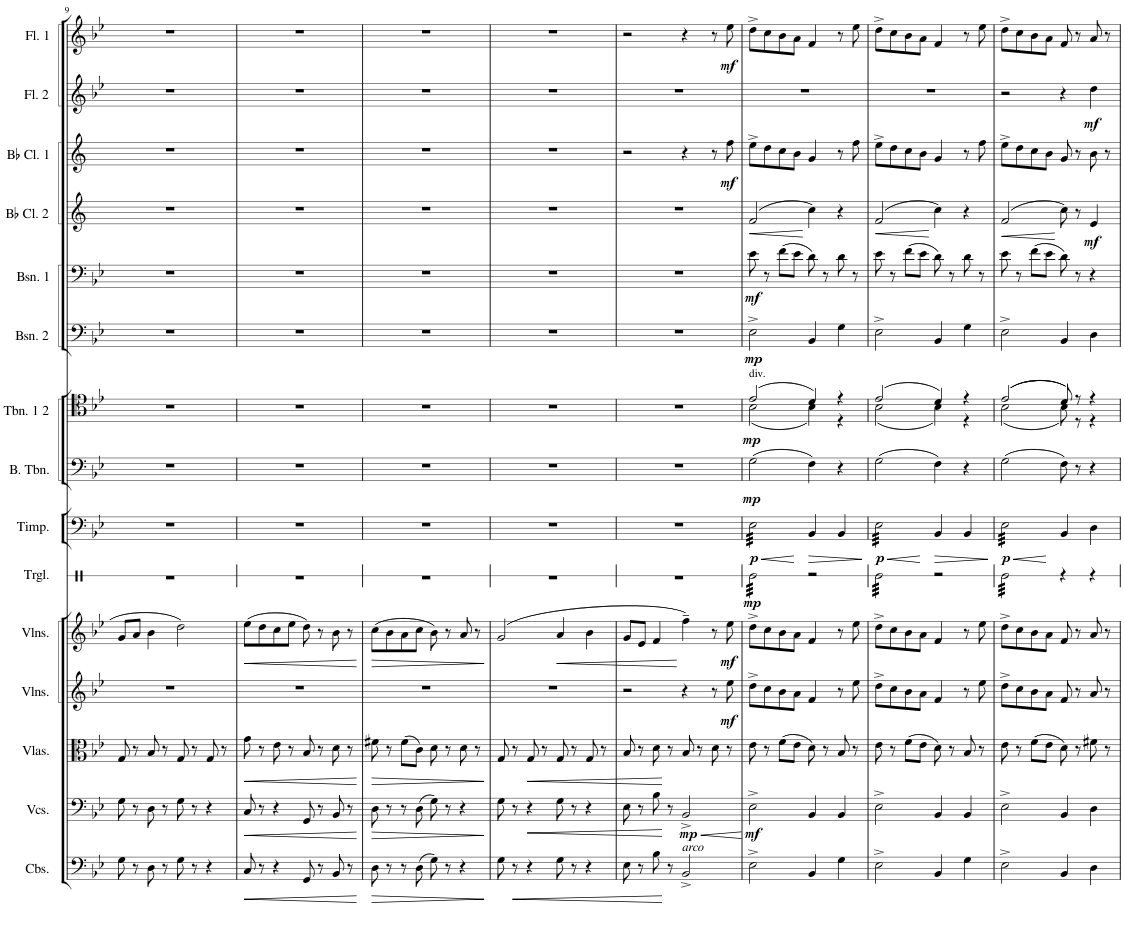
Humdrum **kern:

**kern	**dynam	**kern	**dynam	**kern	**dynam	**kern	**dynam	**kern	**dynam	**kern	**dynam	**kern	**dynam	**kern	**dynam	**kern	**dynam	**kern	**dynam	**kern	**dynam	**kern	**dynam	**kern	**dynam	**kern	**dynam
*part14	*part14	*part13	*part13	*part12	*part12	*part11	*part11	*part10	*part10	*part9	*part9	*part8	*part8	*part7	*part7	*part6	*part6	*part5	*part5	*part4	*part4	*part3	*part3	*part2	*part2	*part1	*part1
*staff14	*staff14	*staff13	*staff13	*staff12	*staff12	*staff11	*staff11	*staff10	*staff10	*staff9	*staff9	*staff8	*staff8	*staff7	*staff7	*staff6	*staff6	*staff5	*staff5	*staff4	*staff4	*staff3	*staff3	*staff2	*staff2	*staff1	*staff1
*I"Contrabasses	*	*I"Violoncellos	*	*I"Violas	*	*I"Violins	*	*I"Violins	*	*I"Timpani	*	*I"Bass Trombone	*	*I"Trombones 1 &amp; 2	*	*I"Bassoon 2	*	*I"Bassoons 1	*	*I"Bb Clarinet 2	*	*I"Bb Clarinet 1	*	*I"Flute 2	*	*I"Flute 1	*
*I'Cbs.	*	*I'Vcs.	*	*I'Vlas.	*	*I'Vlns.	*	*I'Vlns.	*	*I'Timp.	*	*I'B. Tbn.	*	*I'Tbn. 1 2	*	*I'Bsn. 2	*	*I'Bsn. 1	*	*I'Bb Cl. 2	*	*I'Bb Cl. 1	*	*I'Fl. 2	*	*I'Fl. 1	*
!!LO:PB:g=z
*clefF4	*	*clefF4	*	*clefC3	*	*clefG2	*	*clefG2	*	*clefF4	*	*clefF4	*	*clefC4	*	*clefF4	*	*clefF4	*	*clefG2	*	*clefG2	*	*clefG2	*	*clefG2	*
*Trd7c12	*	*	*	*	*	*	*	*	*	*	*	*	*	*	*	*	*	*	*	*Trd1c2	*	*Trd1c2	*	*	*	*	*
*k[b-e-]	*	*k[b-e-]	*	*k[b-e-]	*	*k[b-e-]	*	*k[b-e-]	*	*k[b-e-]	*	*k[b-e-]	*	*k[b-e-]	*	*k[b-e-]	*	*k[b-e-]	*	*k[]	*	*k[]	*	*k[b-e-]	*	*k[b-e-]	*
*M2/2	*	*M2/2	*	*M2/2	*	*M2/2	*	*M2/2	*	*M2/2	*	*M2/2	*	*M2/2	*	*M2/2	*	*M2/2	*	*M2/2	*	*M2/2	*	*M2/2	*	*M2/2	*
*met(c|)	*	*met(c|)	*	*met(c|)	*	*met(c|)	*	*met(c|)	*	*met(c|)	*	*met(c|)	*	*met(c|)	*	*met(c|)	*	*met(c|)	*	*met(c|)	*	*met(c|)	*	*met(c|)	*	*met(c|)	*
=9	=9	=9	=9	=9	=9	=9	=9	=9	=9	=9	=9	=9	=9	=9	=9	=9	=9	=9	=9	=9	=9	=9	=9	=9	=9	=9	=9
8G\	.	8G\	.	8G/	.	1r	.	8g/L	.	1r	.	1r	.	1r	.	1r	.	1r	.	1r	.	1r	.	1r	.	1r	.
8r	.	8r	.	8r	.	.	.	8a/J	.	.	.	.	.	.	.	.	.	.	.	.	.	.	.	.	.	.	.
8D\	.	8D\	.	8B-/	.	.	.	4b-\	.	.	.	.	.	.	.	.	.	.	.	.	.	.	.	.	.	.	.
8r	.	8r	.	8r	.	.	.	.	.	.	.	.	.	.	.	.	.	.	.	.	.	.	.	.	.	.	.
8G\	.	8G\	.	8G/	.	.	.	2dd\	.	.	.	.	.	.	.	.	.	.	.	.	.	.	.	.	.	.	.
8r	.	8r	.	8r	.	.	.	.	.	.	.	.	.	.	.	.	.	.	.	.	.	.	.	.	.	.	.
4r	.	4r	.	8G/	.	.	.	.	.	.	.	.	.	.	.	.	.	.	.	.	.	.	.	.	.	.	.
.	.	.	.	8r	.	.	.	.	.	.	.	.	.	.	.	.	.	.	.	.	.	.	.	.	.	.	.
=10	=10	=10	=10	=10	=10	=10	=10	=10	=10	=10	=10	=10	=10	=10	=10	=10	=10	=10	=10	=10	=10	=10	=10	=10	=10	=10	=10
!	!LO:HP:b	!	!LO:HP:b	!	!LO:HP:b	!	!	!	!LO:HP:b	!	!	!	!	!	!	!	!	!	!	!	!	!	!	!	!	!	!
8C/	<	8C/	<	8g\	<	1r	.	(8ee-\L	<	1r	.	1r	.	1r	.	1r	.	1r	.	1r	.	1r	.	1r	.	1r	.
8r	.	8r	.	8r	.	.	.	8dd\	.	.	.	.	.	.	.	.	.	.	.	.	.	.	.	.	.	.	.
4r	.	4r	.	8e-\	.	.	.	8cc\	.	.	.	.	.	.	.	.	.	.	.	.	.	.	.	.	.	.	.
.	.	.	.	8r	.	.	.	8ee-\J	.	.	.	.	.	.	.	.	.	.	.	.	.	.	.	.	.	.	.
8GG/	.	8GG/	.	8B-/	.	.	.	8dd\)	.	.	.	.	.	.	.	.	.	.	.	.	.	.	.	.	.	.	.
8r	.	8r	.	8r	.	.	.	8r	.	.	.	.	.	.	.	.	.	.	.	.	.	.	.	.	.	.	.
8BB-/	.	8BB-/	.	8d\	.	.	.	8b-\	.	.	.	.	.	.	.	.	.	.	.	.	.	.	.	.	.	.	.
8r	.	8r	.	8r	.	.	.	8r	.	.	.	.	.	.	.	.	.	.	.	.	.	.	.	.	.	.	.
.	[	.	[	.	[	.	.	.	[	.	.	.	.	.	.	.	.	.	.	.	.	.	.	.	.	.	.
=11	=11	=11	=11	=11	=11	=11	=11	=11	=11	=11	=11	=11	=11	=11	=11	=11	=11	=11	=11	=11	=11	=11	=11	=11	=11	=11	=11
!	!LO:HP:b	!	!LO:HP:b	!	!LO:HP:b	!	!	!	!LO:HP:b	!	!	!	!	!	!	!	!	!	!	!	!	!	!	!	!	!	!
8D\	>	8D\	>	8f#X\	>	1r	.	(8cc\L	>	1r	.	1r	.	1r	.	1r	.	1r	.	1r	.	1r	.	1r	.	1r	.
8r	.	8r	.	8r	.	.	.	8b-\	.	.	.	.	.	.	.	.	.	.	.	.	.	.	.	.	.	.	.
8r	.	8r	.	(8f#\L	.	.	.	8a\	.	.	.	.	.	.	.	.	.	.	.	.	.	.	.	.	.	.	.
(8D\	.	(8D\	.	8c\J)	.	.	.	8cc\J	.	.	.	.	.	.	.	.	.	.	.	.	.	.	.	.	.	.	.
8G\)	.	8G\)	.	8d\	.	.	.	8b-\)	.	.	.	.	.	.	.	.	.	.	.	.	.	.	.	.	.	.	.
8r	.	8r	.	8r	.	.	.	8r	.	.	.	.	.	.	.	.	.	.	.	.	.	.	.	.	.	.	.
4r	.	4r	.	8d\	.	.	.	8a/	.	.	.	.	.	.	.	.	.	.	.	.	.	.	.	.	.	.	.
.	.	.	.	8r	.	.	.	8r	.	.	.	.	.	.	.	.	.	.	.	.	.	.	.	.	.	.	.
.	]	.	]	.	]	.	.	.	]	.	.	.	.	.	.	.	.	.	.	.	.	.	.	.	.	.	.
=12	=12	=12	=12	=12	=12	=12	=12	=12	=12	=12	=12	=12	=12	=12	=12	=12	=12	=12	=12	=12	=12	=12	=12	=12	=12	=12	=12
8G\	.	8G\	.	8G/	.	1r	.	(2g/	.	1r	.	1r	.	1r	.	1r	.	1r	.	1r	.	1r	.	1r	.	1r	.
!	!LO:HP:b	!	!	!	!	!	!	!	!	!	!	!	!	!	!	!	!	!	!	!	!	!	!	!	!	!	!
8r	<	8r	.	8r	.	.	.	.	.	.	.	.	.	.	.	.	.	.	.	.	.	.	.	.	.	.	.
!	!	!	!LO:HP:b	!	!LO:HP:b	!	!	!	!	!	!	!	!	!	!	!	!	!	!	!	!	!	!	!	!	!	!
4r	.	4r	<	8G/	<	.	.	.	.	.	.	.	.	.	.	.	.	.	.	.	.	.	.	.	.	.	.
.	.	.	.	8r	.	.	.	.	.	.	.	.	.	.	.	.	.	.	.	.	.	.	.	.	.	.	.
!	!	!	!	!	!	!	!	!	!LO:HP:b	!	!	!	!	!	!	!	!	!	!	!	!	!	!	!	!	!	!
8G\	.	8G\	.	8G/	.	.	.	4a/	<	.	.	.	.	.	.	.	.	.	.	.	.	.	.	.	.	.	.
8r	.	8r	.	8r	.	.	.	.	.	.	.	.	.	.	.	.	.	.	.	.	.	.	.	.	.	.	.
4r	.	4r	.	8G/	.	.	.	4b-\	.	.	.	.	.	.	.	.	.	.	.	.	.	.	.	.	.	.	.
.	.	.	.	8r	.	.	.	.	.	.	.	.	.	.	.	.	.	.	.	.	.	.	.	.	.	.	.
=13	=13	=13	=13	=13	=13	=13	=13	=13	=13	=13	=13	=13	=13	=13	=13	=13	=13	=13	=13	=13	=13	=13	=13	=13	=13	=13	=13
8E-\	.	8E-\	.	8B-/	.	2r	.	8g/L	.	1r	.	1r	.	1r	.	1r	.	1r	.	1r	.	2r	.	1r	.	2r	.
8r	.	8r	.	8r	.	.	.	8e-/J	.	.	.	.	.	.	.	.	.	.	.	.	.	.	.	.	.	.	.
8B-\	.	8B-\	.	8d\	.	.	.	4f/	.	.	.	.	.	.	.	.	.	.	.	.	.	.	.	.	.	.	.
8r	[	8r	[	8r	[	.	.	.	.	.	.	.	.	.	.	.	.	.	.	.	.	.	.	.	.	.	.
!LO:TX:a:i:t=arco	!	!	!	!	!	!	!	!	!	!	!	!	!	!	!	!	!	!	!	!	!	!	!	!	!	!	!
!	!	!	!LO:HP:b	!	!	!	!	!	!	!	!	!	!	!	!	!	!	!	!	!	!	!	!	!	!	!	!
!	!	!	!LO:DY:n=1:b	!	!	!	!	!	!	!	!	!	!	!	!	!	!	!	!	!	!	!	!	!	!	!	!
2BB-^/	.	2BB-^/	< mp	8B-/	.	4r	.	4ff~\)	[	.	.	.	.	.	.	.	.	.	.	.	.	4r	.	.	.	4r	.
.	.	.	.	8r	.	.	.	.	.	.	.	.	.	.	.	.	.	.	.	.	.	.	.	.	.	.	.
.	.	.	.	8d\	.	8r	.	8r	.	.	.	.	.	.	.	.	.	.	.	.	.	8r	.	.	.	8r	.
!	!	!	!	!	!	!	!LO:DY:b	!	!LO:DY:b	!	!	!	!	!	!	!	!	!	!	!	!	!	!LO:DY:b	!	!	!	!LO:DY:b
.	.	.	.	8r	.	8ee-\	mf	8ee-\	mf	.	.	.	.	.	.	.	.	.	.	.	.	8ff\	mf	.	.	8ee-\	mf
.	.	.	[	.	.	.	.	.	.	.	.	.	.	.	.	.	.	.	.	.	.	.	.	.	.	.	.
=14	=14	=14	=14	=14	=14	=14	=14	=14	=14	=14	=14	=14	=14	=14	=14	=14	=14	=14	=14	=14	=14	=14	=14	=14	=14	=14	=14
!	!	!	!	!	!	!	!	!	!	!	!	!	!	!LO:TX:a:t=div.	!	!	!	!	!	!	!	!	!	!	!	!	!
!	!	!	!LO:DY:b	!	!	!	!	!	!	!	!LO:HP:b	!	!	!	!	!	!	!	!	!	!LO:HP:b	!	!	!	!	!	!
*	*	*	*	*	*	*	*	*	*	*	*	*	*	*^	*	*	*	*	*	*	*	*	*	*	*	*	*
!	!	!	!	!	!	!	!	!	!	!	!LO:DY:n=1:b	!	!LO:DY:b	!	!	!LO:DY:b	!	!LO:DY:b	!	!LO:DY:b	!	!	!	!	!	!	!	!
*	*	*	*	*	*	*	*	*	*	*tremolo	*	*	*	*	*	*	*	*	*	*	*	*	*	*	*	*	*	*
2E-^\	.	2E-^\	mf	8e-\	.	8dd^\L	.	8dd^\L	.	32E-\LLL	< p	(2G\	mp	(2e-/	(2B-\	mp	2E-^\	mp	8e-\	mf	(2f/	<	8ee^\L	.	1r	.	8dd^\L	.
.	.	.	.	.	.	.	.	.	.	32E-\	.	.	.	.	.	.	.	.	.	.	.	.	.	.	.	.	.	.
.	.	.	.	.	.	.	.	.	.	32E-\	.	.	.	.	.	.	.	.	.	.	.	.	.	.	.	.	.	.
.	.	.	.	.	.	.	.	.	.	32E-\	.	.	.	.	.	.	.	.	.	.	.	.	.	.	.	.	.	.
.	.	.	.	8r	.	8cc\	.	8cc\	.	32E-\	.	.	.	.	.	.	.	.	8r	.	.	.	8dd\	.	.	.	8cc\	.
.	.	.	.	.	.	.	.	.	.	32E-\	.	.	.	.	.	.	.	.	.	.	.	.	.	.	.	.	.	.
.	.	.	.	.	.	.	.	.	.	32E-\	.	.	.	.	.	.	.	.	.	.	.	.	.	.	.	.	.	.
.	.	.	.	.	.	.	.	.	.	32E-\	.	.	.	.	.	.	.	.	.	.	.	.	.	.	.	.	.	.
.	.	.	.	(8f\L	.	8b-\	.	8b-\	.	32E-\	.	.	.	.	.	.	.	.	(8f\L	.	.	.	8cc\	.	.	.	8b-\	.
.	.	.	.	.	.	.	.	.	.	32E-\	.	.	.	.	.	.	.	.	.	.	.	.	.	.	.	.	.	.
.	.	.	.	.	.	.	.	.	.	32E-\	.	.	.	.	.	.	.	.	.	.	.	.	.	.	.	.	.	.
.	.	.	.	.	.	.	.	.	.	32E-\	.	.	.	.	.	.	.	.	.	.	.	.	.	.	.	.	.	.
.	.	.	.	8e-\J	.	8a\J	.	8a\J	.	32E-\	.	.	.	.	.	.	.	.	8e-\J	.	.	.	8b\J	.	.	.	8a\J	.
.	.	.	.	.	.	.	.	.	.	32E-\	.	.	.	.	.	.	.	.	.	.	.	.	.	.	.	.	.	.
.	.	.	.	.	.	.	.	.	.	32E-\	.	.	.	.	.	.	.	.	.	.	.	.	.	.	.	.	.	.
.	.	.	.	.	.	.	.	.	.	32E-\JJJ	.	.	.	.	.	.	.	.	.	.	.	.	.	.	.	.	.	.
*	*	*	*	*	*	*	*	*	*	*Xtremolo	*	*	*	*	*	*	*	*	*	*	*	*	*	*	*	*	*	*
!	!	!	!	!	!	!	!	!	!	!	!LO:HP:n=1:b	!	!	!	!	!	!	!	!	!	!	!	!	!	!	!	!	!
4BB-/	.	4BB-/	.	8d\)	.	4f/	.	4f/	.	4BB-/	[ >	4F\)	.	4d/)	4B-\)	.	4BB-/	.	8d\)	.	4cc\)	[	4g/	.	.	.	4f/	.
.	.	.	.	8r	.	.	.	.	.	.	.	.	.	.	.	.	.	.	8r	.	.	.	.	.	.	.	.	.
4G\	.	4BB-/	.	8B-/	.	8r	.	8r	.	4BB-/	.	4r	.	4r	4r	.	4G\	.	8d\	.	4r	.	8r	.	.	.	8r	.
.	.	.	.	8r	.	8ee-\	.	8ee-\	.	.	.	.	.	.	.	.	.	.	8r	.	.	.	8ff\	.	.	.	8ee-\	.
*	*	*	*	*	*	*	*	*	*	*	*	*	*	*v	*v	*	*	*	*	*	*	*	*	*	*	*	*	*
.	.	.	.	.	.	.	.	.	.	.	]	.	.	.	.	.	.	.	.	.	.	.	.	.	.	.	.
=15	=15	=15	=15	=15	=15	=15	=15	=15	=15	=15	=15	=15	=15	=15	=15	=15	=15	=15	=15	=15	=15	=15	=15	=15	=15	=15	=15
!	!	!	!	!	!	!	!	!	!	!	!LO:HP:b	!	!	!	!	!	!	!	!	!	!LO:HP:b	!	!	!	!	!	!
*	*	*	*	*	*	*	*	*	*	*	*	*	*	*^	*	*	*	*	*	*	*	*	*	*	*	*	*
!	!	!	!	!	!	!	!	!	!	!	!LO:DY:n=1:b	!	!	!	!	!	!	!	!	!	!	!	!	!	!	!	!	!
*	*	*	*	*	*	*	*	*	*	*tremolo	*	*	*	*	*	*	*	*	*	*	*	*	*	*	*	*	*	*
2E-^\	.	2E-^\	.	8e-\	.	8dd^\L	.	8dd^\L	.	32E-\LLL	< p	(2G\	.	(2e-/	(2B-\	.	2E-^\	.	8e-\	.	(2f/	<	8ee^\L	.	1r	.	8dd^\L	.
.	.	.	.	.	.	.	.	.	.	32E-\	.	.	.	.	.	.	.	.	.	.	.	.	.	.	.	.	.	.
.	.	.	.	.	.	.	.	.	.	32E-\	.	.	.	.	.	.	.	.	.	.	.	.	.	.	.	.	.	.
.	.	.	.	.	.	.	.	.	.	32E-\	.	.	.	.	.	.	.	.	.	.	.	.	.	.	.	.	.	.
.	.	.	.	8r	.	8cc\	.	8cc\	.	32E-\	.	.	.	.	.	.	.	.	8r	.	.	.	8dd\	.	.	.	8cc\	.
.	.	.	.	.	.	.	.	.	.	32E-\	.	.	.	.	.	.	.	.	.	.	.	.	.	.	.	.	.	.
.	.	.	.	.	.	.	.	.	.	32E-\	.	.	.	.	.	.	.	.	.	.	.	.	.	.	.	.	.	.
.	.	.	.	.	.	.	.	.	.	32E-\	.	.	.	.	.	.	.	.	.	.	.	.	.	.	.	.	.	.
.	.	.	.	(8f\L	.	8b-\	.	8b-\	.	32E-\	.	.	.	.	.	.	.	.	(8f\L	.	.	.	8cc\	.	.	.	8b-\	.
.	.	.	.	.	.	.	.	.	.	32E-\	.	.	.	.	.	.	.	.	.	.	.	.	.	.	.	.	.	.
.	.	.	.	.	.	.	.	.	.	32E-\	.	.	.	.	.	.	.	.	.	.	.	.	.	.	.	.	.	.
.	.	.	.	.	.	.	.	.	.	32E-\	.	.	.	.	.	.	.	.	.	.	.	.	.	.	.	.	.	.
.	.	.	.	8e-\J	.	8a\J	.	8a\J	.	32E-\	.	.	.	.	.	.	.	.	8e-\J	.	.	.	8b\J	.	.	.	8a\J	.
.	.	.	.	.	.	.	.	.	.	32E-\	.	.	.	.	.	.	.	.	.	.	.	.	.	.	.	.	.	.
.	.	.	.	.	.	.	.	.	.	32E-\	.	.	.	.	.	.	.	.	.	.	.	.	.	.	.	.	.	.
.	.	.	.	.	.	.	.	.	.	32E-\JJJ	.	.	.	.	.	.	.	.	.	.	.	.	.	.	.	.	.	.
*	*	*	*	*	*	*	*	*	*	*Xtremolo	*	*	*	*	*	*	*	*	*	*	*	*	*	*	*	*	*	*
!	!	!	!	!	!	!	!	!	!	!	!LO:HP:n=1:b	!	!	!	!	!	!	!	!	!	!	!	!	!	!	!	!	!
4BB-/	.	4BB-/	.	8d\)	.	4f/	.	4f/	.	4BB-/	[ >	4F\)	.	4d/)	4B-\)	.	4BB-/	.	8d\)	.	4cc\)	[	4g/	.	.	.	4f/	.
.	.	.	.	8r	.	.	.	.	.	.	.	.	.	.	.	.	.	.	8r	.	.	.	.	.	.	.	.	.
4G\	.	4BB-/	.	8B-/	.	8r	.	8r	.	4BB-/	.	4r	.	4r	4r	.	4G\	.	8d\	.	4r	.	8r	.	.	.	8r	.
.	.	.	.	8r	.	8ee-\	.	8ee-\	.	.	.	.	.	.	.	.	.	.	8r	.	.	.	8ff\	.	.	.	8ee-\	.
*	*	*	*	*	*	*	*	*	*	*	*	*	*	*v	*v	*	*	*	*	*	*	*	*	*	*	*	*	*
.	.	.	.	.	.	.	.	.	.	.	]	.	.	.	.	.	.	.	.	.	.	.	.	.	.	.	.
=16	=16	=16	=16	=16	=16	=16	=16	=16	=16	=16	=16	=16	=16	=16	=16	=16	=16	=16	=16	=16	=16	=16	=16	=16	=16	=16	=16
!	!	!	!	!	!	!	!	!	!	!	!LO:HP:b	!	!	!	!	!	!	!	!	!	!LO:HP:b	!	!	!	!	!	!
*	*	*	*	*	*	*	*	*	*	*	*	*	*	*^	*	*	*	*	*	*	*	*	*	*	*	*	*
!	!	!	!	!	!	!	!	!	!	!	!LO:DY:n=1:b	!	!	!	!	!	!	!	!	!	!	!	!	!	!	!	!	!
*	*	*	*	*	*	*	*	*	*	*tremolo	*	*	*	*	*	*	*	*	*	*	*	*	*	*	*	*	*	*
2E-^\	.	2E-^\	.	8e-\	.	8dd^\L	.	8dd^\L	.	32E-\LLL	< p	(2G\	.	((2e-/	(2B-\	.	2E-^\	.	8e-\	.	(2f/	<	8ee^\L	.	2r	.	8dd^\L	.
.	.	.	.	.	.	.	.	.	.	32E-\	.	.	.	.	.	.	.	.	.	.	.	.	.	.	.	.	.	.
.	.	.	.	.	.	.	.	.	.	32E-\	.	.	.	.	.	.	.	.	.	.	.	.	.	.	.	.	.	.
.	.	.	.	.	.	.	.	.	.	32E-\	.	.	.	.	.	.	.	.	.	.	.	.	.	.	.	.	.	.
.	.	.	.	8r	.	8cc\	.	8cc\	.	32E-\	.	.	.	.	.	.	.	.	8r	.	.	.	8dd\	.	.	.	8cc\	.
.	.	.	.	.	.	.	.	.	.	32E-\	.	.	.	.	.	.	.	.	.	.	.	.	.	.	.	.	.	.
.	.	.	.	.	.	.	.	.	.	32E-\	.	.	.	.	.	.	.	.	.	.	.	.	.	.	.	.	.	.
.	.	.	.	.	.	.	.	.	.	32E-\	.	.	.	.	.	.	.	.	.	.	.	.	.	.	.	.	.	.
.	.	.	.	(8f\L	.	8b-\	.	8b-\	.	32E-\	.	.	.	.	.	.	.	.	(8f\L	.	.	.	8cc\	.	.	.	8b-\	.
.	.	.	.	.	.	.	.	.	.	32E-\	.	.	.	.	.	.	.	.	.	.	.	.	.	.	.	.	.	.
.	.	.	.	.	.	.	.	.	.	32E-\	.	.	.	.	.	.	.	.	.	.	.	.	.	.	.	.	.	.
.	.	.	.	.	.	.	.	.	.	32E-\	.	.	.	.	.	.	.	.	.	.	.	.	.	.	.	.	.	.
.	.	.	.	8e-\J	.	8a\J	.	8a\J	.	32E-\	.	.	.	.	.	.	.	.	8e-\J	.	.	.	8b\J	.	.	.	8a\J	.
.	.	.	.	.	.	.	.	.	.	32E-\	.	.	.	.	.	.	.	.	.	.	.	.	.	.	.	.	.	.
.	.	.	.	.	.	.	.	.	.	32E-\	.	.	.	.	.	.	.	.	.	.	.	.	.	.	.	.	.	.
.	.	.	.	.	.	.	.	.	.	32E-\JJJ	.	.	.	.	.	.	.	.	.	.	.	.	.	.	.	.	.	.
*	*	*	*	*	*	*	*	*	*	*Xtremolo	*	*	*	*	*	*	*	*	*	*	*	*	*	*	*	*	*	*
4BB-/	.	4BB-/	.	8d\)	.	8f/	.	8f/	.	4BB-/	[	8F\)	.	8d/))	8B-\)	.	4BB-/	.	8d\)	.	8cc\)	[	8g/	.	4r	.	8f/	.
.	.	.	.	8r	.	8r	.	8r	.	.	.	8r	.	8r	8r	.	.	.	8r	.	8r	.	8r	.	.	.	8r	.
!	!	!	!	!	!	!	!	!	!	!	!	!	!	!	!	!	!	!	!	!	!	!LO:DY:b	!	!	!	!LO:DY:b	!	!
4D\	.	4D\	.	8f#X\	.	8a/	.	8a/	.	4D\	.	4r	.	4r	4r	.	4D\	.	4r	.	4e/	mf	8b\	.	4dd\	mf	8a/	.
.	.	.	.	8r	.	8r	.	8r	.	.	.	.	.	.	.	.	.	.	.	.	.	.	8r	.	.	.	8r	.
*	*	*	*	*	*	*	*	*	*	*	*	*	*	*v	*v	*	*	*	*	*	*	*	*	*	*	*	*	*
=	=	=	=	=	=	=	=	=	=	=	=	=	=	=	=	=	=	=	=	=	=	=	=	=	=	=	=
*-	*-	*-	*-	*-	*-	*-	*-	*-	*-	*-	*-	*-	*-	*-	*-	*-	*-	*-	*-	*-	*-	*-	*-	*-	*-	*-	*-
